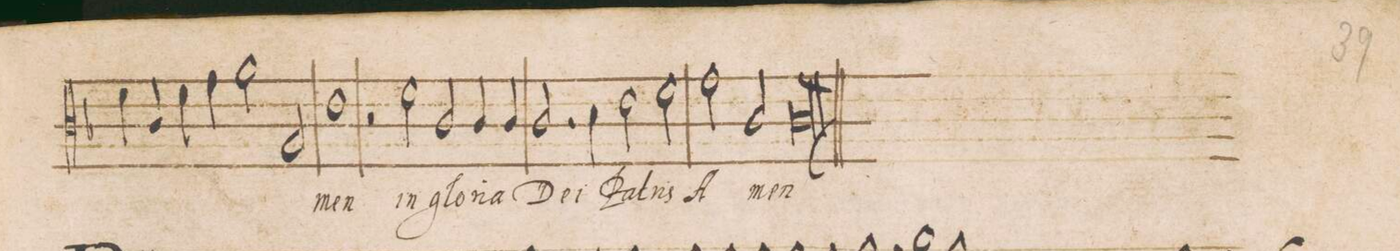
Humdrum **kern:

**kern	**text
*I"DISCANTVS	*
*clefC3	*
*k[b-]	*
*met(C|)	*
*M2/1	*
4f\	.
4c/	.
4f\	.
4g\	.
2a\	.
2A/	.
=85-	=85-
1e	-men
2r	.
2f\	in
=86-	=86-
2c/	glo-
4c/	-ri-
4c/	-a
2.c/	De-
4d\	-i
=87-	=87-
2e\	Pa-
2f\	-tris
2g\	A-
2c/	.
=88-	=88-
0cl;	-men
==	==
*-	*-
